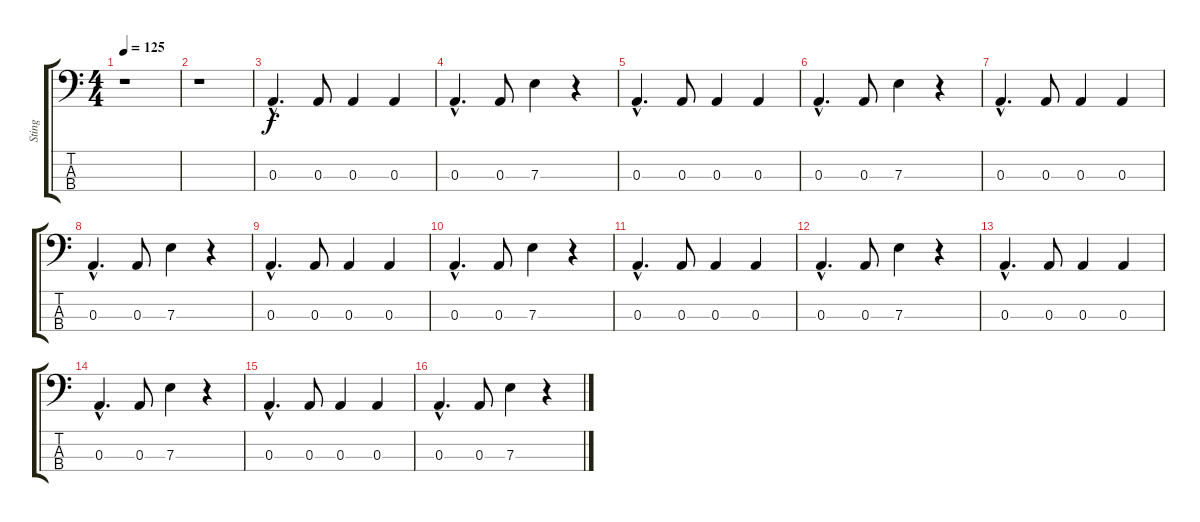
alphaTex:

\track ("Sting" "Sting") {instrument electricbassfinger}
\staff {score tabs}
\tuning (G2 D2 A1 D1) {hide}
\ts (4 4)
\tempo 125
\clef f4
\ks c
r.1{dy f instrument electricbassfinger} |
r.1 |
0.3{hac}.4{d} 0.3.8 0.3.4 0.3.4 |
0.3{hac}.4{d} 0.3.8 7.3.4 r.4 |
0.3{hac}.4{d} 0.3.8 0.3.4 0.3.4 |
0.3{hac}.4{d} 0.3.8 7.3.4 r.4 |
0.3{hac}.4{d} 0.3.8 0.3.4 0.3.4 |
0.3{hac}.4{d} 0.3.8 7.3.4 r.4 |
0.3{hac}.4{d} 0.3.8 0.3.4 0.3.4 |
0.3{hac}.4{d} 0.3.8 7.3.4 r.4 |
0.3{hac}.4{d} 0.3.8 0.3.4 0.3.4 |
0.3{hac}.4{d} 0.3.8 7.3.4 r.4 |
0.3{hac}.4{d} 0.3.8 0.3.4 0.3.4 |
0.3{hac}.4{d} 0.3.8 7.3.4 r.4 |
0.3{hac}.4{d} 0.3.8 0.3.4 0.3.4 |
0.3{hac}.4{d} 0.3.8 7.3.4 r.4
